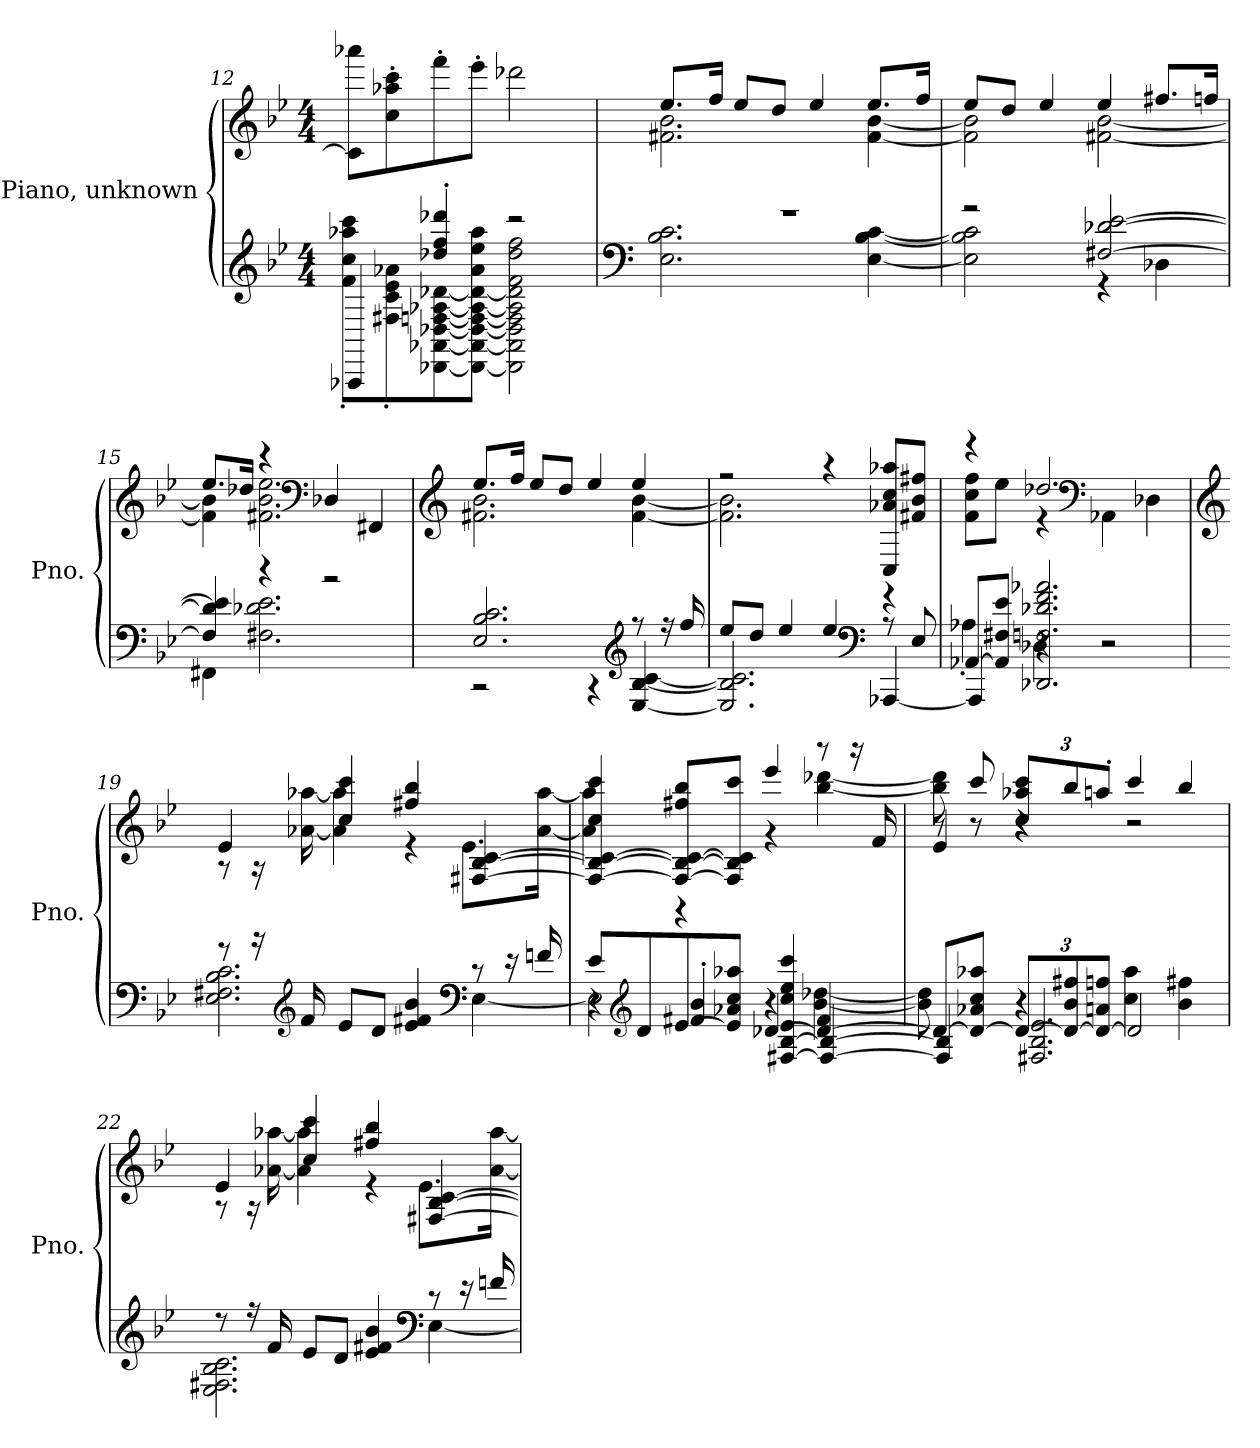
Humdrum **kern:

**kern	**kern
*part1	*part1
*staff2	*staff1
*I"Piano, unknown	*
*I'Pno.	*
*clefG2	*clefG2
*k[b-e-]	*k[b-e-]
*M4/4	*M4/4
=12	=12
*^	*
4AAA-X/	8f\' 8cc\' 8aa-X\' 8ccc\'L	8c\] 8aaa-X\L
.	8F#X\' 8c\' 8e-\' 8a-X\'	8cc\' 8aa-X\' 8ccc\'
4dd-X/' 4ff/' 4ddd-X/'	[8DD-X\ [8AA-X\ [8D-X\ [8Fn\ [8A-X\ [8d-X\	8fff'\
.	8DD-\_ 8AA-\_ 8D-\_ 8F\_ 8A-\_ 8d-\_ 8a-\ 8ee-\ 8aa-\J	8eee-'\J
2r	2DD-\] 2AA-\] 2D-\] 2F\] 2A-\] 2d-\] 2f\ 2dd-\ 2ff\	2ddd-X\
=13	=13	=13
*clefF4	*	*
*	*	*^
1r	2.E-\ 2.B-\ 2.c\	8.ee-/L	2.f#X\ 2.b-\
.	.	16ff/Jk	.
.	.	8ee-/L	.
.	.	8dd/J	.
.	.	4ee-/	.
.	[4E-\ [4B-\ [4c\	8.ee-/L	[4f#\ [4b-\
.	.	16ff/Jk	.
!!LO:LB:g=z	!!
=14	=14	=14	=14
2r	2E-\] 2B-\] 2c\]	8ee-/L	2f#\] 2b-\]
.	.	8dd/J	.
.	.	4ee-/	.
[2F#X/ [2d-X/ [2e-/	4r	4ee-/	[2f#X\ [2b-\
.	4D-X\	8.ff#X/L	.
.	.	16ffn/Jk	.
=15	=15	=15	=15
4F#/] 4d-/] 4e-/]	4FF#X\	8.ee-/L	4f#\] 4b-\]
.	.	16dd-X/Jk	.
4r	2.F#X\ 2.d-X\ 2.e-\	4r	2.f#X\ 2.b-\ 2.ee-\
*	*	*clefF4	*
2r	.	4D-X/	.
.	.	4FF#X/	.
=16	=16	=16	=16
*	*	*clefG2	*
2.E-/ 2.B-/ 2.c/	2r	8.ee-/L	2.f#X\ 2.b-\
.	.	16ff/Jk	.
.	.	8ee-/L	.
.	.	8dd/J	.
.	4r	4ee-/	.
*clefG2	*	*	*
8r	[4E-/ [4B-/ [4c/	4ee-/	[4f#\ [4b-\
16r	.	.	.
16ff/	.	.	.
!!LO:PB:g=z	!!
=17	=17	=17	=17
8ee-/L	2.E-/] 2.B-/] 2.c/]	2r	2.f#\] 2.b-\]
8dd/J	.	.	.
4ee-/	.	.	.
4ee-/	.	4r	.
*clefF4	*	*	*
8r	[4AAA-X/	8C/ 8a-X/ 8cc/ 8aa-X/L	4r
8E-/	.	8f#X/ 8b-/ 8ff#X/J	.
=18	=18	=18	=18
*	*^	*	*
[8AA-X/L	4A-X'\	4AAA-/]	4r	8f\ 8cc\ 8ff\L
8AA-/] 8F#X/ 8e-/J	.	.	.	8ee-\J
2.DD-X/ 2.Fn/ 2.d-X/ 2.f/ 2.a-X/	4D-X\	4r	2.dd-X/	4r
*	*	*	*clefF4	*
.	2r	2r	.	4AA-X\
.	.	.	.	4D-X\
*v	*v	*v	*	*
=19	=19	=19
*	*clefG2	*
*^	*	*
8r	2.E-\ 2.F#X\ 2.B-\ 2.c\	4e-/	8r
16r	.	.	16r
*clefG2	*	*	*
16f/	.	.	[16a-X\ [16aa-X\
8e-/L	.	4cc/ 4ccc/	4a-\] 4aa-\]
8d/J	.	.	.
4e-/ 4f#X/ 4b-/	.	4ff#X/ 4bb-/	4r
*clefF4	*	*	*
8r	[4E-\	[4F#X/ [4B-/ [4c/	8.e-\L
16r	.	.	.
16fn/	.	.	[16a-\ [16aa-\Jk
!!LO:LB:g=z	!!
=20	=20	=20	=20
*	*^	*	*
8e-/L	2E-\]	4r	4F#/_ 4B-/_ 4c/_ 4cc/ 4ccc/	4a-\] 4aa-\]
*clefG2	*	*	*	*
8d/	.	.	.	.
[8e-/	.	4f#X/' 4b-/'	8F#/_ 8B-/_ 8c/_ 8ff#X/ 8bb-/L	4r
8e-/] 8a-X/ 8cc/ 8aa-X/J	.	.	8F#/] 8B-/] 8c/] 8ccc/J	.
[4d-X/	4r	[4F#X/ [4B-/ 4e-/ 4cc/ 4ee-/ 4ccc/	4eee-/	4r
4d-/_ 4f#/	[4b-\ [4dd-X\	4F#/_ 4B-/_	8r	[4bb-\ [4ddd-X\
.	.	.	16r	.
.	.	.	16f/	.
=21	=21	=21	=21	=21
*	*	*	*	*^
8d-/L_	8b-\] 8dd-\]	4F#/] 4B-/]	8r	8bb-\] 8ddd-\]	4e-/
8d-/_ 8a-X/ 8cc/ 8aa-X/J	8r	.	8ccc/	8r	.
*Xbrackettup	*	*	*Xbrackettup	*	*
12d-/L_	4r	2.F#X/ 2.B-/ 2.e-/	12cc/ 12aa-X/ 12ccc/L	4r	4r
12d-/_ 12b-/ 12ff#X/	.	.	12bb-/	.	.
12d-/_ 12an/ 12ffn/J	.	.	12aan'/J	.	.
2d-/]	4cc\ 4aa-\	.	4ccc/	2r	2r
.	4b-\ 4ff#X\	.	4bb-/	.	.
*	*v	*v	*	*	*
*	*	*	*v	*v
!!LO:LB:g=z
=22	=22	=22	=22
8r	2.E-\ 2.F#X\ 2.B-\ 2.c\	4e-/	8r
16r	.	.	16r
16f/	.	.	[16a-X\ [16aa-X\
8e-/L	.	4cc/ 4ccc/	4a-\] 4aa-\]
8d/J	.	.	.
4e-/ 4f#X/ 4b-/	.	4ff#X/ 4bb-/	4r
*clefF4	*	*	*
8r	[4E-\	[4F#X/ [4B-/ [4c/	8.e-\L
16r	.	.	.
16fn/	.	.	[16a-\ [16aa-\Jk
*v	*v	*	*
*	*v	*v
=	=
*-	*-
